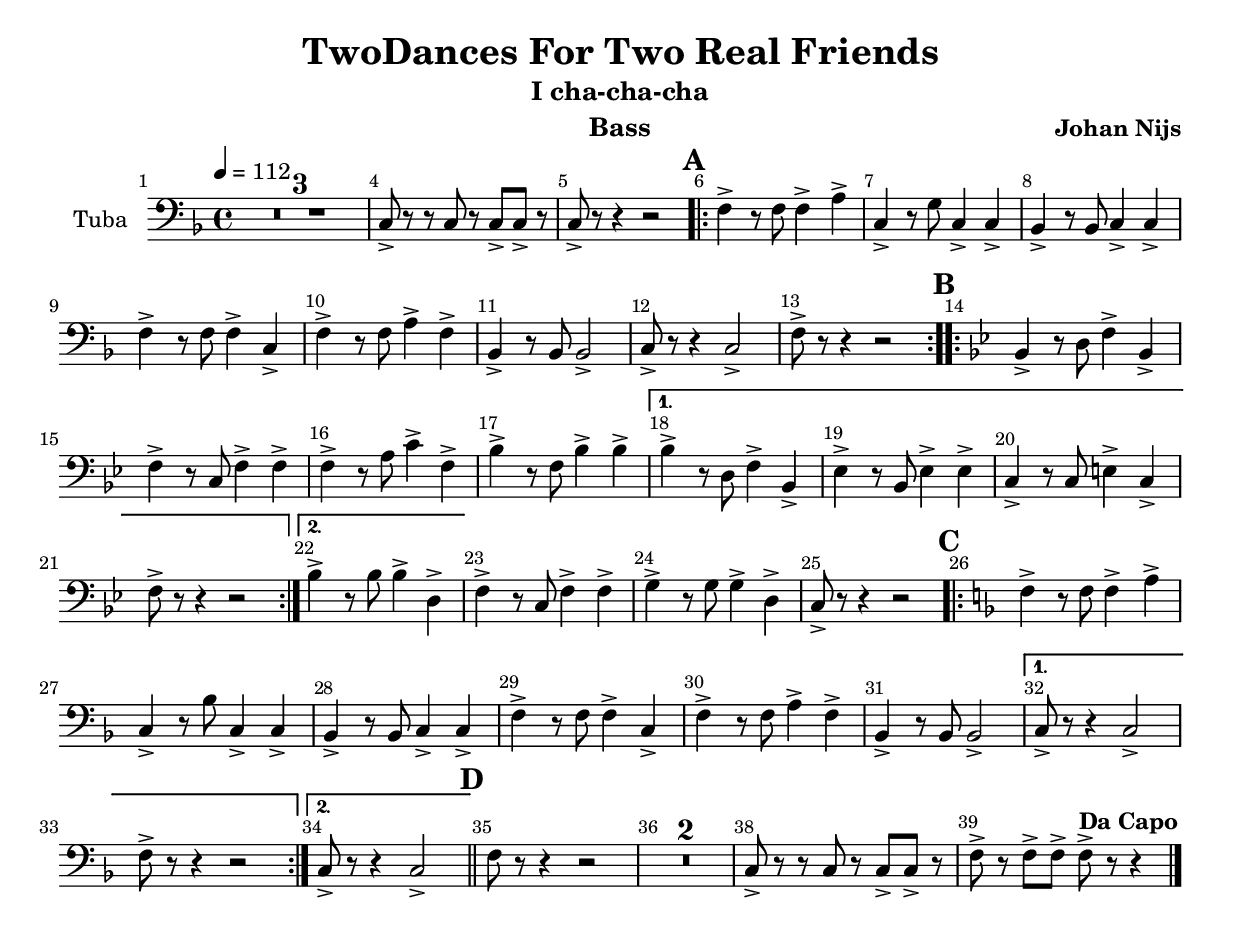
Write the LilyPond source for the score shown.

\version "2.13.35"
\header{
title = "TwoDances For Two Real Friends"
subtitle = "I cha-cha-cha"
composer =\markup\bold "Johan Nijs"
instrument = "Bass"
}
\paper{ page-count = #1 }
bass = \relative c{
\tempo4 = 112
\time 4/4
\clef bass
\key f \major
\set Score.barNumberVisibility = #all-bar-numbers-visible

\override Score.BarNumber#'break-visibility = #' #(#f#t#t)
\compressFullBarRests
R1*3
c8-> r8 r8 c r c8-> c8-> r8
%mesure 5
c8-> r8 r4 r2\mark \default \bar "|:"
\repeat volta 2{
f4-> r8 f8 f4-> a-> 
c,-> r8 g'8 c,4-> c->
bes-> r8 bes8 c4-> c->
f-> r8 f8 f4-> c->
%mesure 10
f4-> r8 f8 a4-> f4->
bes,4-> r8 bes bes2->
c8-> r8 r4 c2->
f8-> r8 r4 r2}\mark \default
 \repeat volta 2{
\key bes \major
bes,4-> r8 d8 f4-> bes,4->
%mesue 15
f'4-> r8 c8 f4-> f->
f-> r8 a8 c4-> f,4->
bes-> r8 f8 bes4-> bes->
}
\alternative{
{bes-> r8 d,8 f4-> bes,->
ees4-> r8 bes8 ees4-> es4->
%mesure 20
c-> r8 c8 e4-> c->
f8-> r8 r4 r2}
{bes4-> r8 bes8 bes4-> d,4-> }
}
f4-> r8 c8 f4-> f->
g4-> r8 g8 g4-> d4->
%mesure 25
c8-> r8 r4 r2 \mark \default
\repeat volta 2{
\key f \major


f4-> r8 f8 f4-> a->
c,4-> r8 bes'8 c,4-> c4-> 
bes-> r8 bes8 c4-> c->
f-> r8 f8 f4-> c->
%mesure 30
f-> r8 f8 a4-> f->
bes,-> r8 bes8 bes2->}
\alternative{
{c8-> r8 r4 c2->
f8-> r8 r4 r2}
{c8-> r8 r4 c2->\mark\default \bar "||"
}
}
%mesure 35
f8 r8 r4 r2
\compressFullBarRests
R1*2
c8-> r8 r8 c r c8-> c8-> r8
f8-> r8 f8-> f8-> f8->^\markup\bold "Da Capo" r8 r4

\bar "|."
}
\score{

\new Staff{
\set Staff.instrumentName =\markup {"Tuba"}
\bass}
\layout {}
}
\score
{  \unfoldRepeats
\new Staff{
\set Staff.midiInstrument = "tuba" \bass
\bass
}
\midi{


\tempo4 =112}
}























